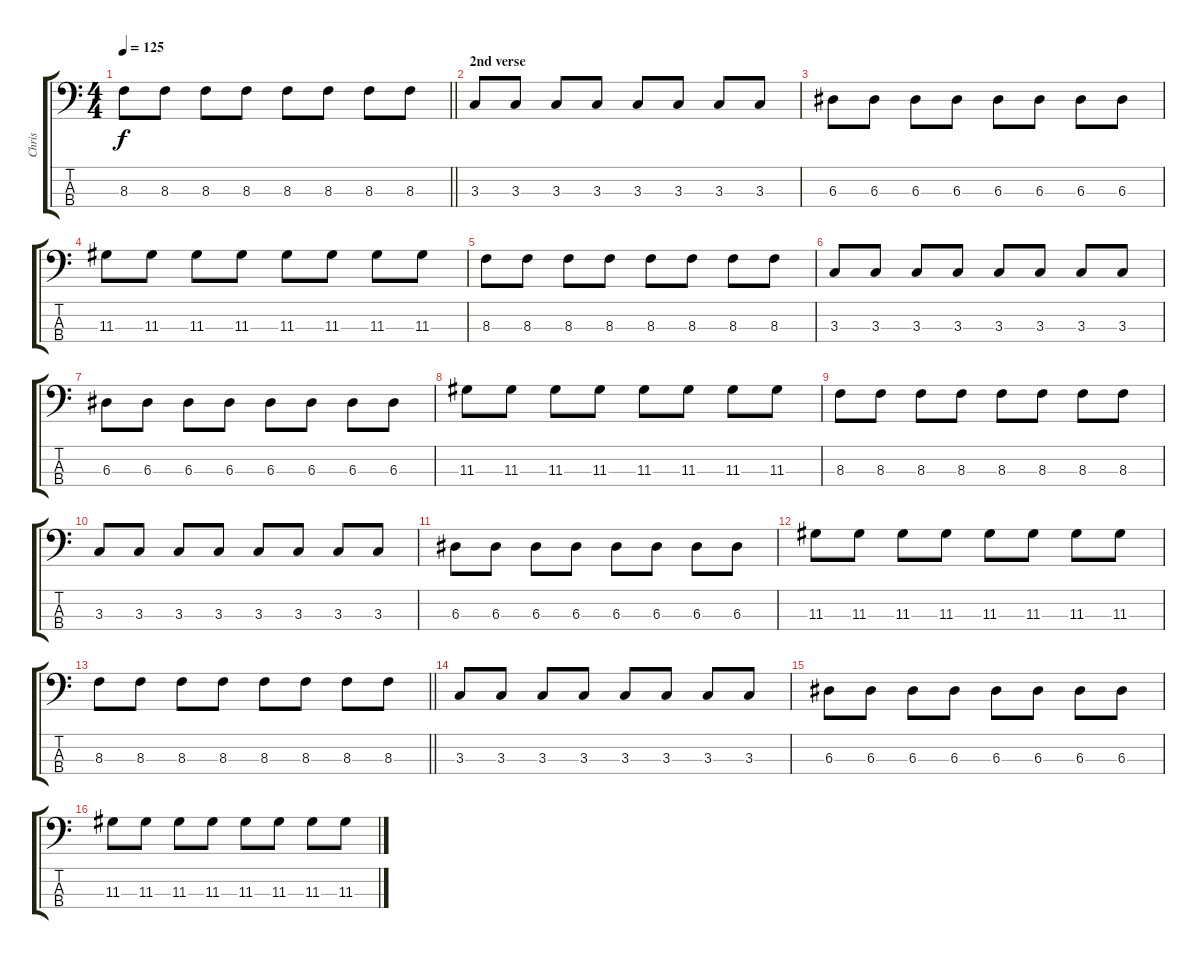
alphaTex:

\track ("Chris" "Chris") {instrument electricbasspick}
\staff {score tabs}
\tuning (G2 D2 A1 E1) {hide}
\ts (4 4)
\tempo 125
\clef f4
\barLineRight lightlight
\ks c
8.3.8{dy f} 8.3.8 8.3.8 8.3.8 8.3.8 8.3.8 8.3.8 8.3.8 |
\section ("" "2nd verse")
3.3.8 3.3.8 3.3.8 3.3.8 3.3.8 3.3.8 3.3.8 3.3.8 |
6.3.8 6.3.8 6.3.8 6.3.8 6.3.8 6.3.8 6.3.8 6.3.8 |
11.3.8 11.3.8 11.3.8 11.3.8 11.3.8 11.3.8 11.3.8 11.3.8 |
8.3.8 8.3.8 8.3.8 8.3.8 8.3.8 8.3.8 8.3.8 8.3.8 |
3.3.8 3.3.8 3.3.8 3.3.8 3.3.8 3.3.8 3.3.8 3.3.8 |
6.3.8 6.3.8 6.3.8 6.3.8 6.3.8 6.3.8 6.3.8 6.3.8 |
11.3.8 11.3.8 11.3.8 11.3.8 11.3.8 11.3.8 11.3.8 11.3.8 |
8.3.8 8.3.8 8.3.8 8.3.8 8.3.8 8.3.8 8.3.8 8.3.8 |
3.3.8 3.3.8 3.3.8 3.3.8 3.3.8 3.3.8 3.3.8 3.3.8 |
6.3.8 6.3.8 6.3.8 6.3.8 6.3.8 6.3.8 6.3.8 6.3.8 |
11.3.8 11.3.8 11.3.8 11.3.8 11.3.8 11.3.8 11.3.8 11.3.8 |
\barLineRight lightlight
8.3.8 8.3.8 8.3.8 8.3.8 8.3.8 8.3.8 8.3.8 8.3.8 |
3.3.8 3.3.8 3.3.8 3.3.8 3.3.8 3.3.8 3.3.8 3.3.8 |
6.3.8 6.3.8 6.3.8 6.3.8 6.3.8 6.3.8 6.3.8 6.3.8 |
11.3.8 11.3.8 11.3.8 11.3.8 11.3.8 11.3.8 11.3.8 11.3.8
